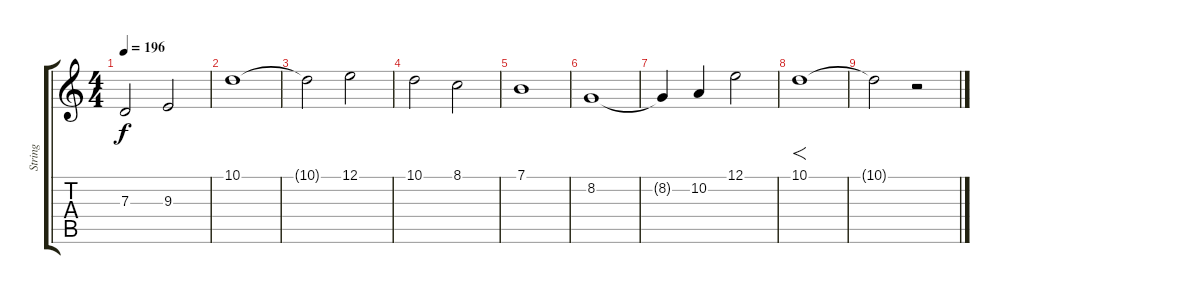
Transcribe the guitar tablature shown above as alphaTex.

\track ("String" "String") {instrument stringensemble1}
\staff {score tabs}
\tuning (E4 B3 G3 D3 A2 E2) {hide}
\ts (4 4)
\tempo 196
\clef g2
\ks c
7.3{t}.2{dy f} 9.3.2 |
10.1.1 |
10.1{t}.2 12.1.2 |
10.1.2 8.1.2 |
7.1.1 |
8.2.1 |
8.2{t}.4 10.2.4 12.1.2 |
10.1.1{f} |
10.1{t}.2 r.2
